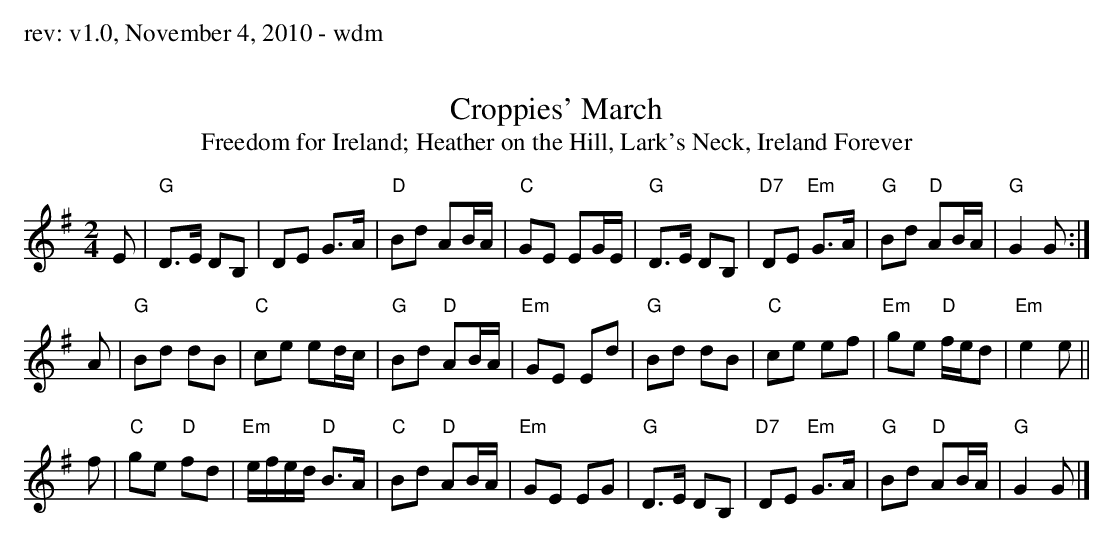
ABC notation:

X:1
T:Croppies' March
T:Freedom for Ireland; Heather on the Hill, Lark's Neck, Ireland Forever
M:2/4
L:1/8
K:G
E |\
"G"D>E DB, | DE G>A | "D"Bd AB/2A/2 | "C"GE EG/2E/2 | "G"D>E DB, | "D7"DE "Em"G>A | "G"Bd "D"AB/2A/2 | "G"G2 G :|
A |\
"G"Bd dB | "C"ce ed/c/ | "G"Bd "D"AB/2A/2 | "Em"GE Ed | "G"Bd dB | "C"ce ef | "Em"ge "D"f/e/d | "Em"e2 e ||
f |\
"C"ge "D"fd | "Em"e/f/e/d/ "D"B>A | "C"Bd "D"AB/2A/2 | "Em"GE EG | "G"D>E DB, | "D7"DE "Em"G>A | "G"Bd "D"AB/2A/2 | "G"G2 G |]
